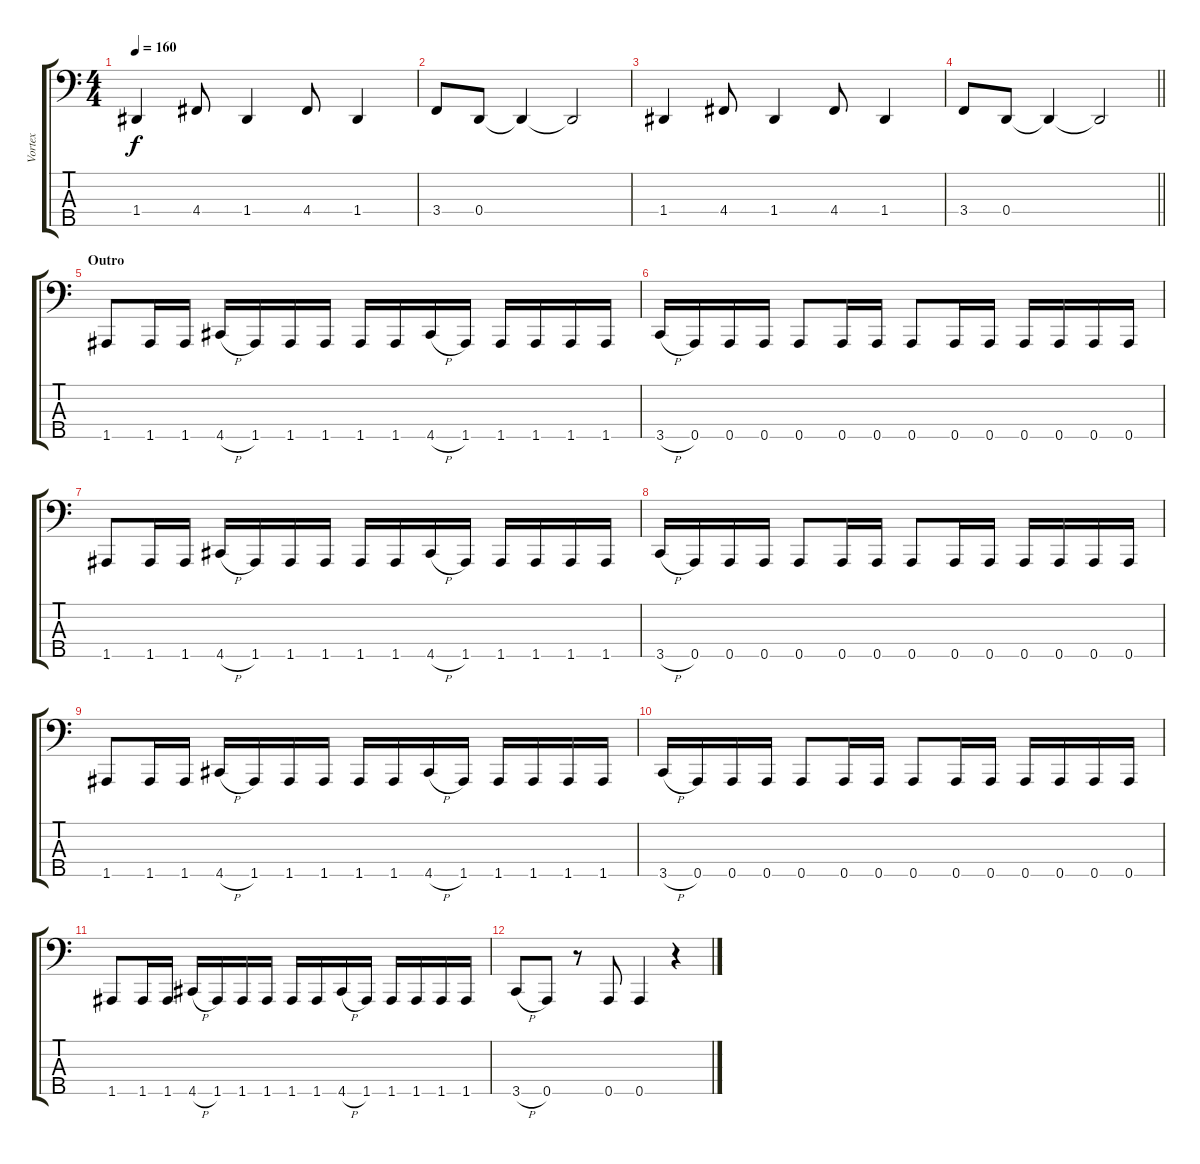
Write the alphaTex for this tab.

\track ("Vortex" "Vortex") {instrument electricbassfinger}
\staff {score tabs}
\tuning (F2 C2 G1 D1 A0) {hide}
\ts (4 4)
\tempo 160
\clef f4
\ks c
1.4.4{dy f} 4.4.8 1.4.4 4.4.8 1.4.4 |
3.4.8 0.4.8 0.4{t}.4 0.4{t}.2 |
1.4.4 4.4.8 1.4.4 4.4.8 1.4.4 |
\barLineRight lightlight
3.4.8 0.4.8 0.4{t}.4 0.4{t}.2 |
\section ("" "Outro")
1.5.8 1.5.16 1.5.16 4.5{h}.16 1.5.16 1.5.16 1.5.16 1.5.16 1.5.16 4.5{h}.16 1.5.16 1.5.16 1.5.16 1.5.16 1.5.16 |
3.5{h}.16 0.5.16 0.5.16 0.5.16 0.5.8 0.5.16 0.5.16 0.5.8 0.5.16 0.5.16 0.5.16 0.5.16 0.5.16 0.5.16 |
1.5.8 1.5.16 1.5.16 4.5{h}.16 1.5.16 1.5.16 1.5.16 1.5.16 1.5.16 4.5{h}.16 1.5.16 1.5.16 1.5.16 1.5.16 1.5.16 |
3.5{h}.16 0.5.16 0.5.16 0.5.16 0.5.8 0.5.16 0.5.16 0.5.8 0.5.16 0.5.16 0.5.16 0.5.16 0.5.16 0.5.16 |
1.5.8 1.5.16 1.5.16 4.5{h}.16 1.5.16 1.5.16 1.5.16 1.5.16 1.5.16 4.5{h}.16 1.5.16 1.5.16 1.5.16 1.5.16 1.5.16 |
3.5{h}.16 0.5.16 0.5.16 0.5.16 0.5.8 0.5.16 0.5.16 0.5.8 0.5.16 0.5.16 0.5.16 0.5.16 0.5.16 0.5.16 |
1.5.8 1.5.16 1.5.16 4.5{h}.16 1.5.16 1.5.16 1.5.16 1.5.16 1.5.16 4.5{h}.16 1.5.16 1.5.16 1.5.16 1.5.16 1.5.16 |
3.5{h}.8 0.5.8 r.8 0.5.8 0.5.4 r.4
